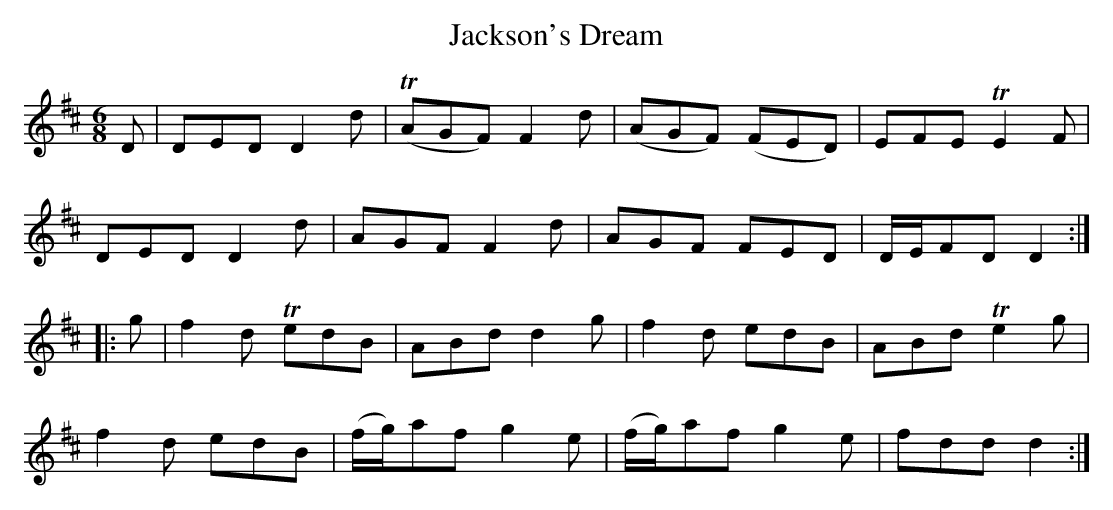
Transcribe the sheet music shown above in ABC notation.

X:1
T:Jackson's Dream
M:6/8
L:1/8
K:D
D|DED D2d|T(AGF) F2d|(AGF) (FED)|EFE TE2F|
DED D2d|AGF F2d|AGF FED|D/E/FD D2:|
|:g|f2d TedB|ABd d2g|f2d edB|ABd Te2g|
f2d edB|(f/g/)af g2e|(f/g/)af g2e|fdd d2:|]
